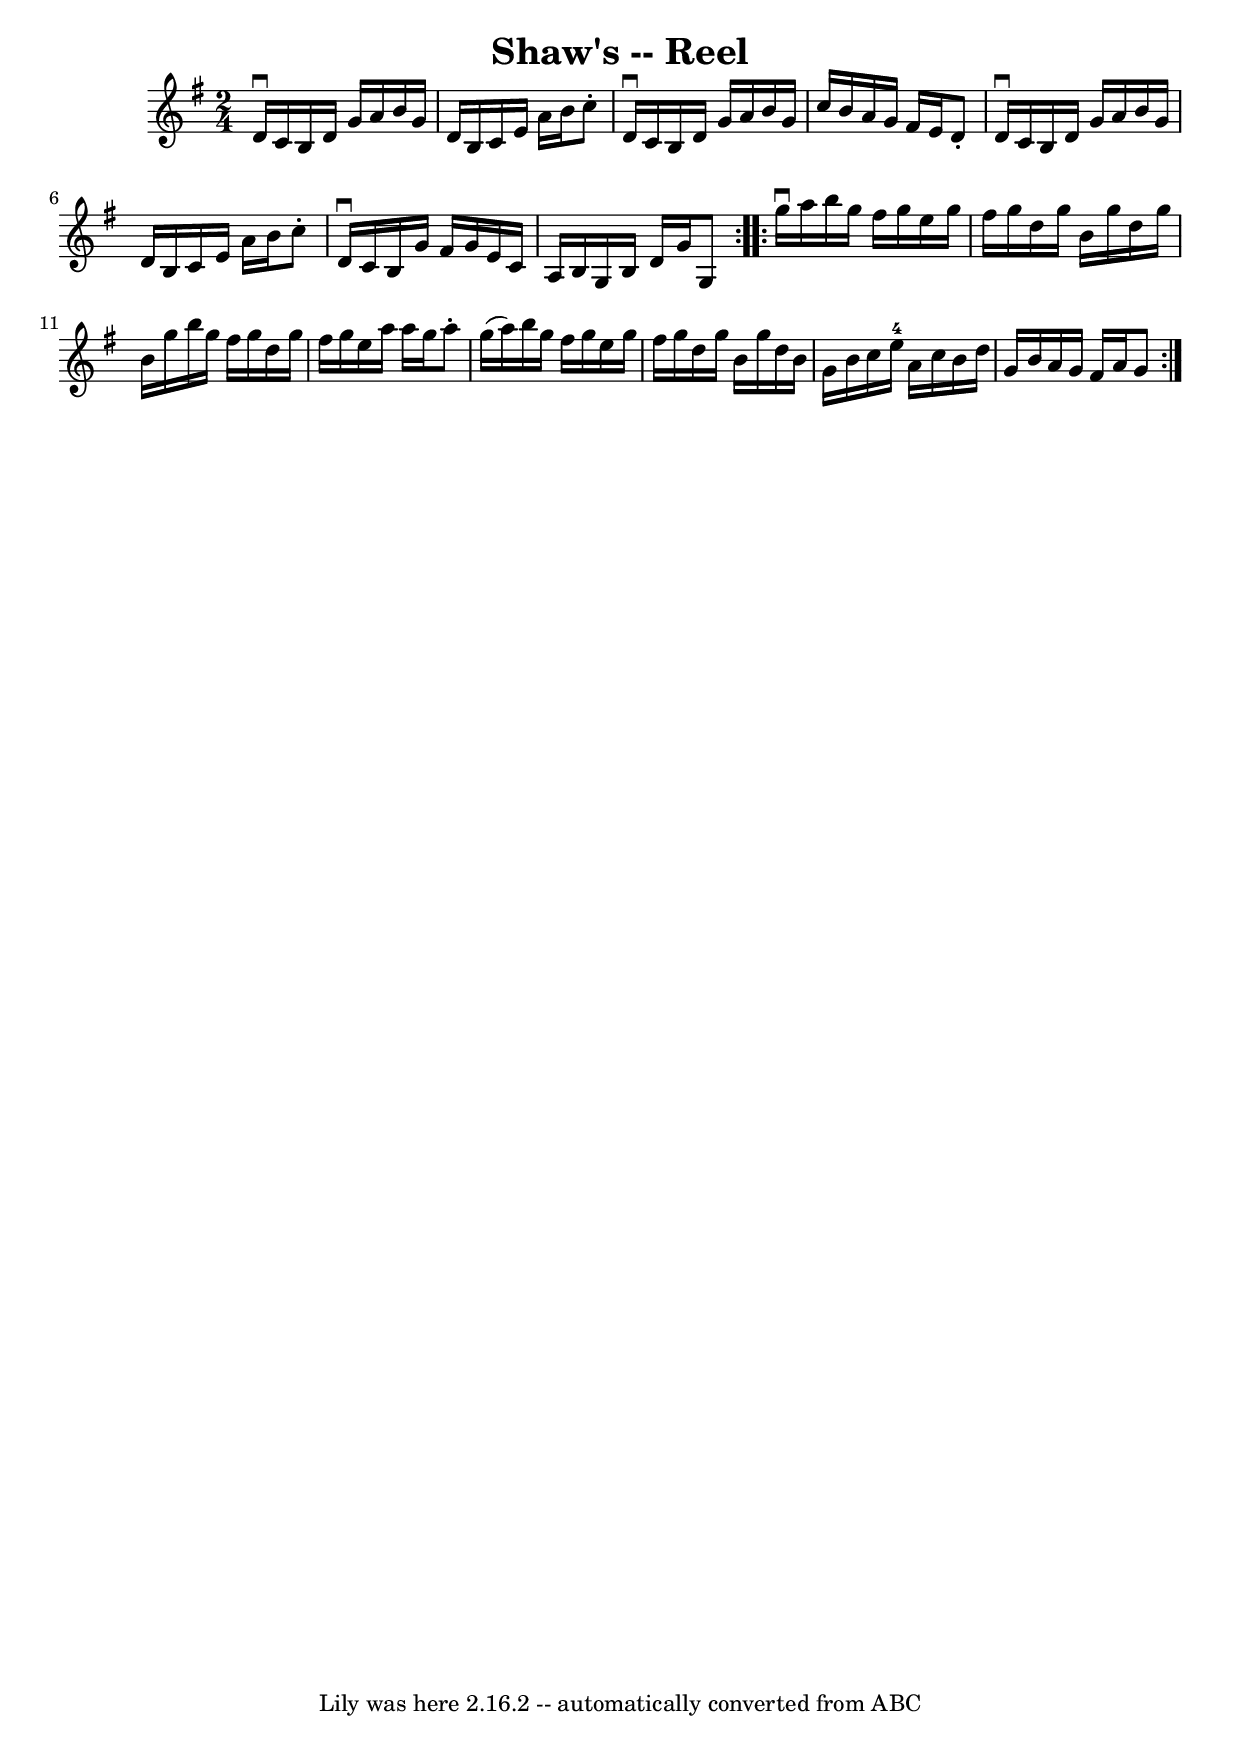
\version "2.16.2"
\include "Mammoth.ily"
\header {
  %% book = "Ryan's Mammoth Collection"
  crossRefNumber = "1"
  footnotes = "\\\\386"
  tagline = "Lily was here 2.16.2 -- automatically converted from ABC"
  title = "Shaw's -- Reel"

}
voicedefault =  {



  \repeat volta 2 {

    \time 2/4 
    \key g \major
    d'16^\downbow c'16  |
    b16 d'16    
    g'16 a'16 b'16 g'16 d'16 b16    |
    c'16 e'16 a'16  
    b'16 c''8-. d'16^\downbow c'16    |
    b16 d'16 g'16    
    a'16 b'16 g'16 c''16 b'16    |
    a'16 g'16 fis'16    
    e'16 d'8-. d'16^\downbow c'16    |
    b16 d'16 g'16    
    a'16 b'16 g'16 d'16 b16    |
    c'16 e'16 a'16 b'16  
    c''8-. d'16^\downbow c'16    |
    b16 g'16 fis'16 g'16   
    e'16 c'16 a16 b16    |
    g16 b16 d'16 g'16 g8  
  }   
  
  \repeat volta 2 {
    g''16^\downbow a''16  |
    b''16 g''16    
    fis''16 g''16 e''16 g''16 fis''16 g''16    |
    d''16    
    g''16 b'16 g''16 d''16 g''16 b'16 g''16    |
    b''16   
    g''16 fis''16 g''16 d''16 g''16 fis''16 g''16    |
    
    e''16 a''16 a''16 g''16 a''8-. g''16 (a''16)   |
    
    b''16 g''16 fis''16 g''16 e''16 g''16 fis''16 g''16     |
    d''16 g''16 b'16 g''16 d''16 b'16 g'16 b'16     |
    c''16 e''16-4 a'16 c''16 b'16 d''16 g'16 b'16  |
    a'16 g'16 fis'16 a'16 g'8  
  }   

}

\score{
  <<

    \context Staff="default"
    {
      \voicedefault 
      
    }

  >>
  \layout {
    
  }
  \midi {
  }

}
